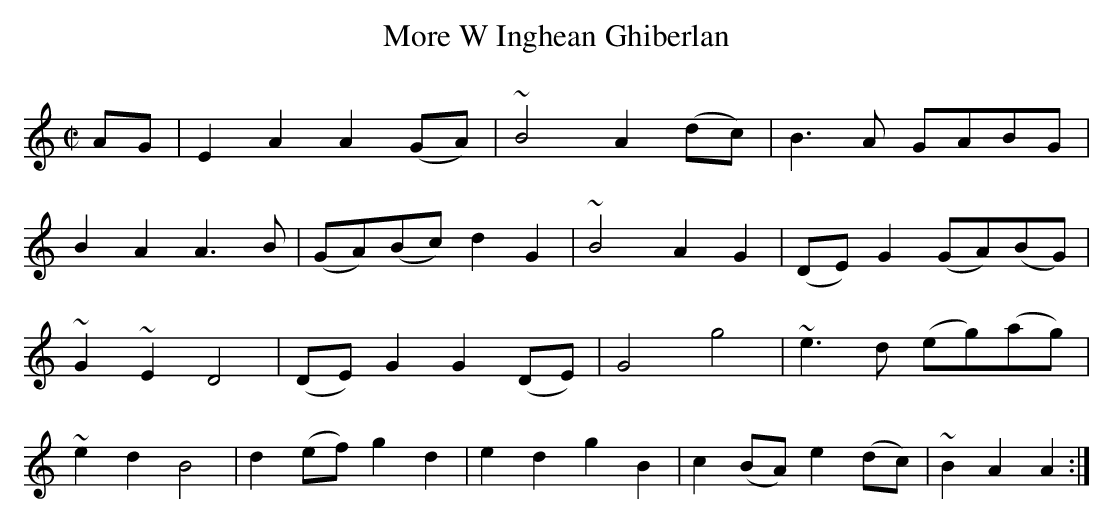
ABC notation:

X:1
T: More W Inghean Ghiberlan
Q:40
M:C|
L:1/4
K:Am
A/2G/2|EAA(G/2A/2)|~B2A(d/2c/2)|B3/2A/2 G/2A/2B/2G/2|
BAA3/2B/2|(G/2A/2)(B/2c/2)dG|~B2AG|(D/2E/2)G(G/2A/2)(B/2G/2)|
~G~ED2|(D/2E/2)GG(D/2E/2)|G2g2|~e3/2d/2 (e/2g/2)(a/2g/2)|
~edB2|d(e/2f/2)gd|edgB|c(B/2A/2)e(d/2c/2)|~BAA:|]
